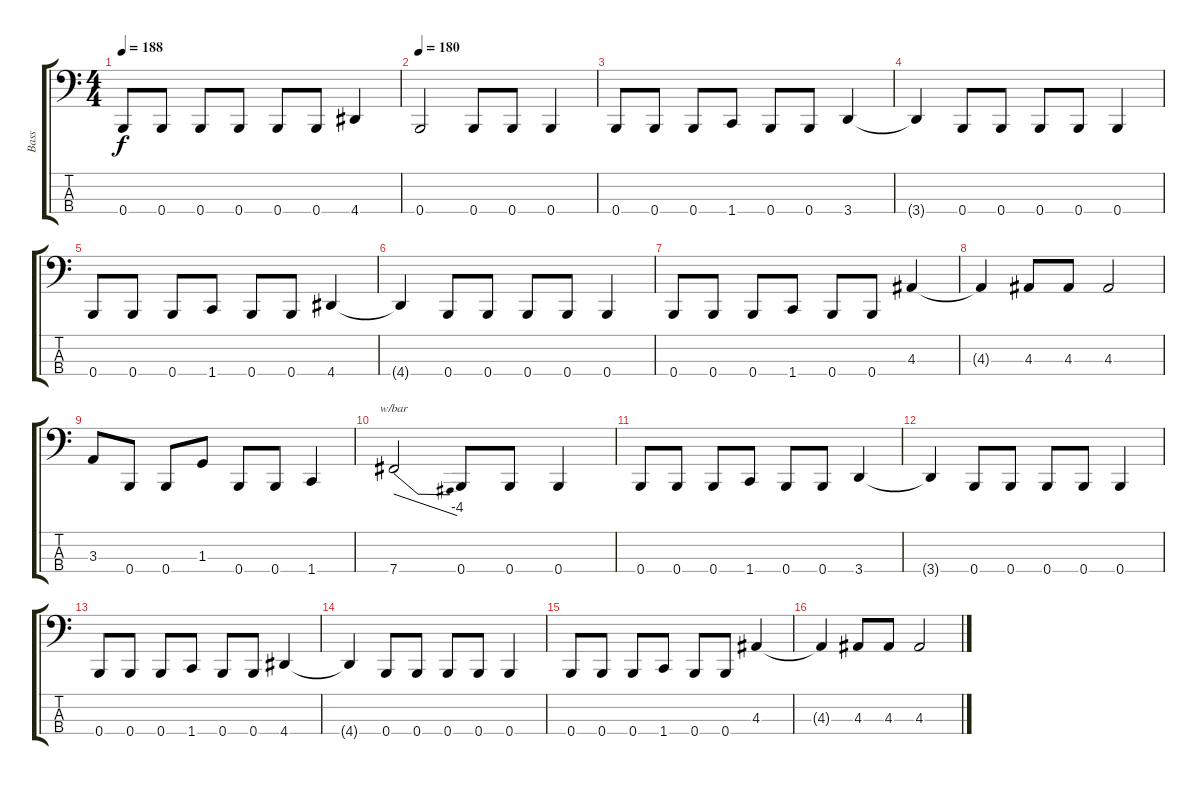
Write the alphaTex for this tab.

\track ("Bass" "Bass") {instrument electricbasspick}
\staff {score tabs}
\tuning (E2 B1 Gb1 B0) {hide}
\ts (4 4)
\tempo 188
\clef f4
\ks c
0.4.8{dy f} 0.4.8 0.4.8 0.4.8 0.4.8 0.4.8 4.4.4 |
\tempo 180
0.4.2 0.4.8 0.4.8 0.4.4 |
0.4.8 0.4.8 0.4.8 1.4.8 0.4.8 0.4.8 3.4.4 |
3.4{t}.4 0.4.8 0.4.8 0.4.8 0.4.8 0.4.4 |
0.4.8 0.4.8 0.4.8 1.4.8 0.4.8 0.4.8 4.4.4 |
4.4{t}.4 0.4.8 0.4.8 0.4.8 0.4.8 0.4.4 |
0.4.8 0.4.8 0.4.8 1.4.8 0.4.8 0.4.8 4.3.4 |
4.3{t}.4 4.3.8 4.3.8 4.3.2 |
3.3.8 0.4.8 0.4.8 1.3.8 0.4.8 0.4.8 1.4.4 |
7.4.2{tbe (dive default 0 0 60 -16)} 0.4.8 0.4.8 0.4.4 |
0.4.8 0.4.8 0.4.8 1.4.8 0.4.8 0.4.8 3.4.4 |
3.4{t}.4 0.4.8 0.4.8 0.4.8 0.4.8 0.4.4 |
0.4.8 0.4.8 0.4.8 1.4.8 0.4.8 0.4.8 4.4.4 |
4.4{t}.4 0.4.8 0.4.8 0.4.8 0.4.8 0.4.4 |
0.4.8 0.4.8 0.4.8 1.4.8 0.4.8 0.4.8 4.3.4 |
4.3{t}.4 4.3.8 4.3.8 4.3.2
